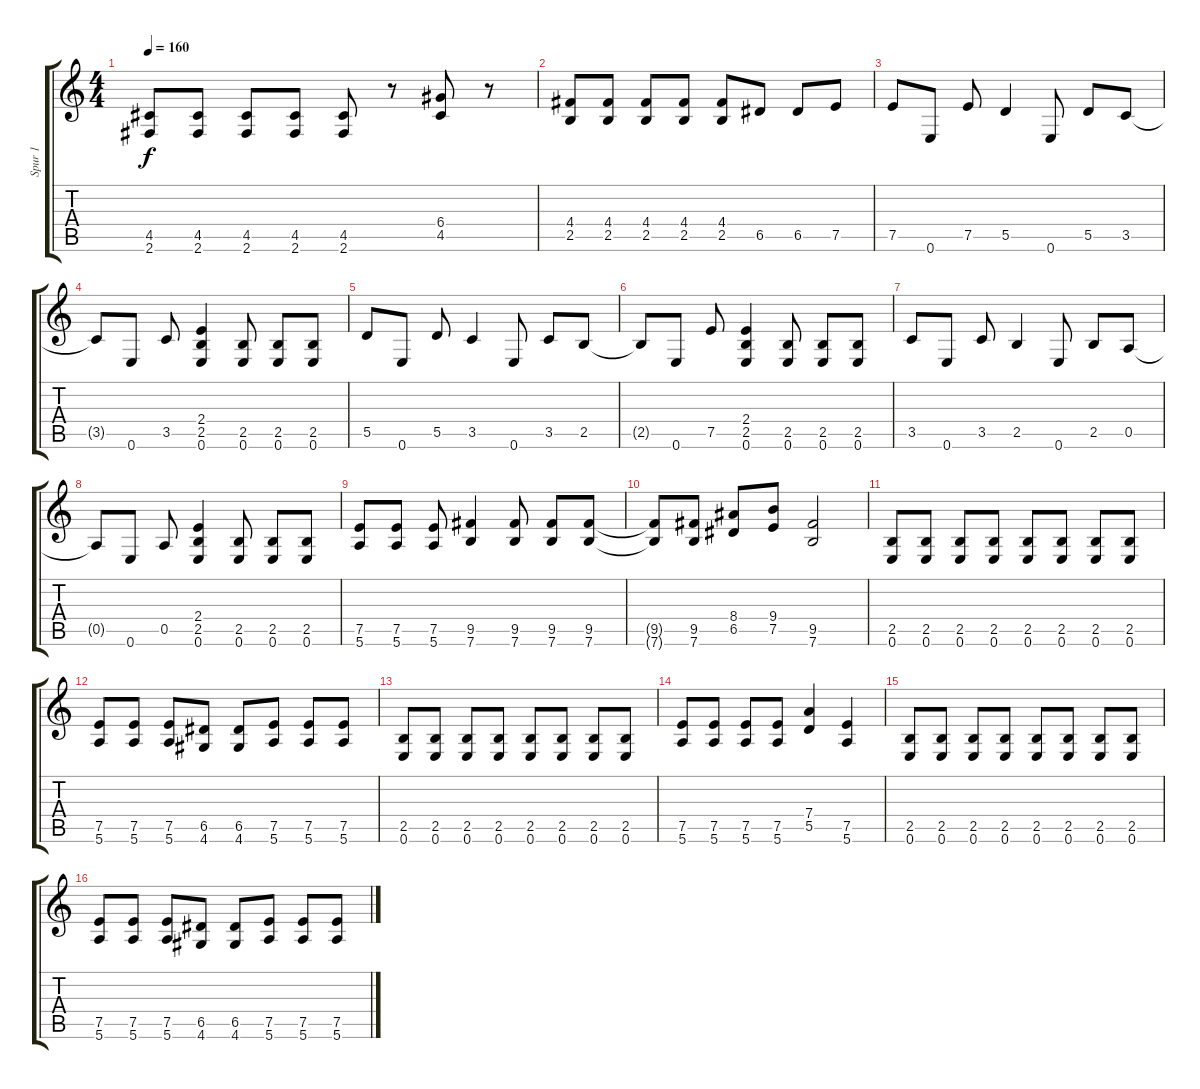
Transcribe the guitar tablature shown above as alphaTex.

\track ("Spur 1" "Spur 1") {instrument distortionguitar}
\staff {score tabs}
\tuning (E4 B3 G3 D3 A2 E2) {hide}
\ts (4 4)
\tempo 160
\clef g2
\ks c
(4.5 2.6).8{dy f} (4.5 2.6).8 (4.5 2.6).8 (4.5 2.6).8 (4.5 2.6).8 r.8 (6.4 4.5).8 r.8 |
(4.4 2.5).8 (4.4 2.5).8 (4.4 2.5).8 (4.4 2.5).8 (4.4 2.5).8 6.5.8 6.5.8 7.5.8 |
7.5.8 0.6.8 7.5.8 5.5.4 0.6.8 5.5.8 3.5.8 |
3.5{t}.8 0.6.8 3.5.8 (2.4 2.5 0.6).4 (2.5 0.6).8 (2.5 0.6).8 (2.5 0.6).8 |
5.5.8 0.6.8 5.5.8 3.5.4 0.6.8 3.5.8 2.5.8 |
2.5{t}.8 0.6.8 7.5.8 (2.4 2.5 0.6).4 (2.5 0.6).8 (2.5 0.6).8 (2.5 0.6).8 |
3.5.8 0.6.8 3.5.8 2.5.4 0.6.8 2.5.8 0.5.8 |
0.5{t}.8 0.6.8 0.5.8 (2.4 2.5 0.6).4 (2.5 0.6).8 (2.5 0.6).8 (2.5 0.6).8 |
(7.5 5.6).8 (7.5 5.6).8 (7.5 5.6).8 (9.5 7.6).4 (9.5 7.6).8 (9.5 7.6).8 (9.5 7.6).8 |
(9.5{t} 7.6{t}).8 (9.5 7.6).8 (8.4 6.5).8 (9.4 7.5).8 (9.5 7.6).2 |
(2.5 0.6).8 (2.5 0.6).8 (2.5 0.6).8 (2.5 0.6).8 (2.5 0.6).8 (2.5 0.6).8 (2.5 0.6).8 (2.5 0.6).8 |
(7.5 5.6).8 (7.5 5.6).8 (7.5 5.6).8 (6.5 4.6).8 (6.5 4.6).8 (7.5 5.6).8 (7.5 5.6).8 (7.5 5.6).8 |
(2.5 0.6).8 (2.5 0.6).8 (2.5 0.6).8 (2.5 0.6).8 (2.5 0.6).8 (2.5 0.6).8 (2.5 0.6).8 (2.5 0.6).8 |
(7.5 5.6).8 (7.5 5.6).8 (7.5 5.6).8 (7.5 5.6).8 (7.4 5.5).4 (7.5 5.6).4 |
(2.5 0.6).8 (2.5 0.6).8 (2.5 0.6).8 (2.5 0.6).8 (2.5 0.6).8 (2.5 0.6).8 (2.5 0.6).8 (2.5 0.6).8 |
(7.5 5.6).8 (7.5 5.6).8 (7.5 5.6).8 (6.5 4.6).8 (6.5 4.6).8 (7.5 5.6).8 (7.5 5.6).8 (7.5 5.6).8
